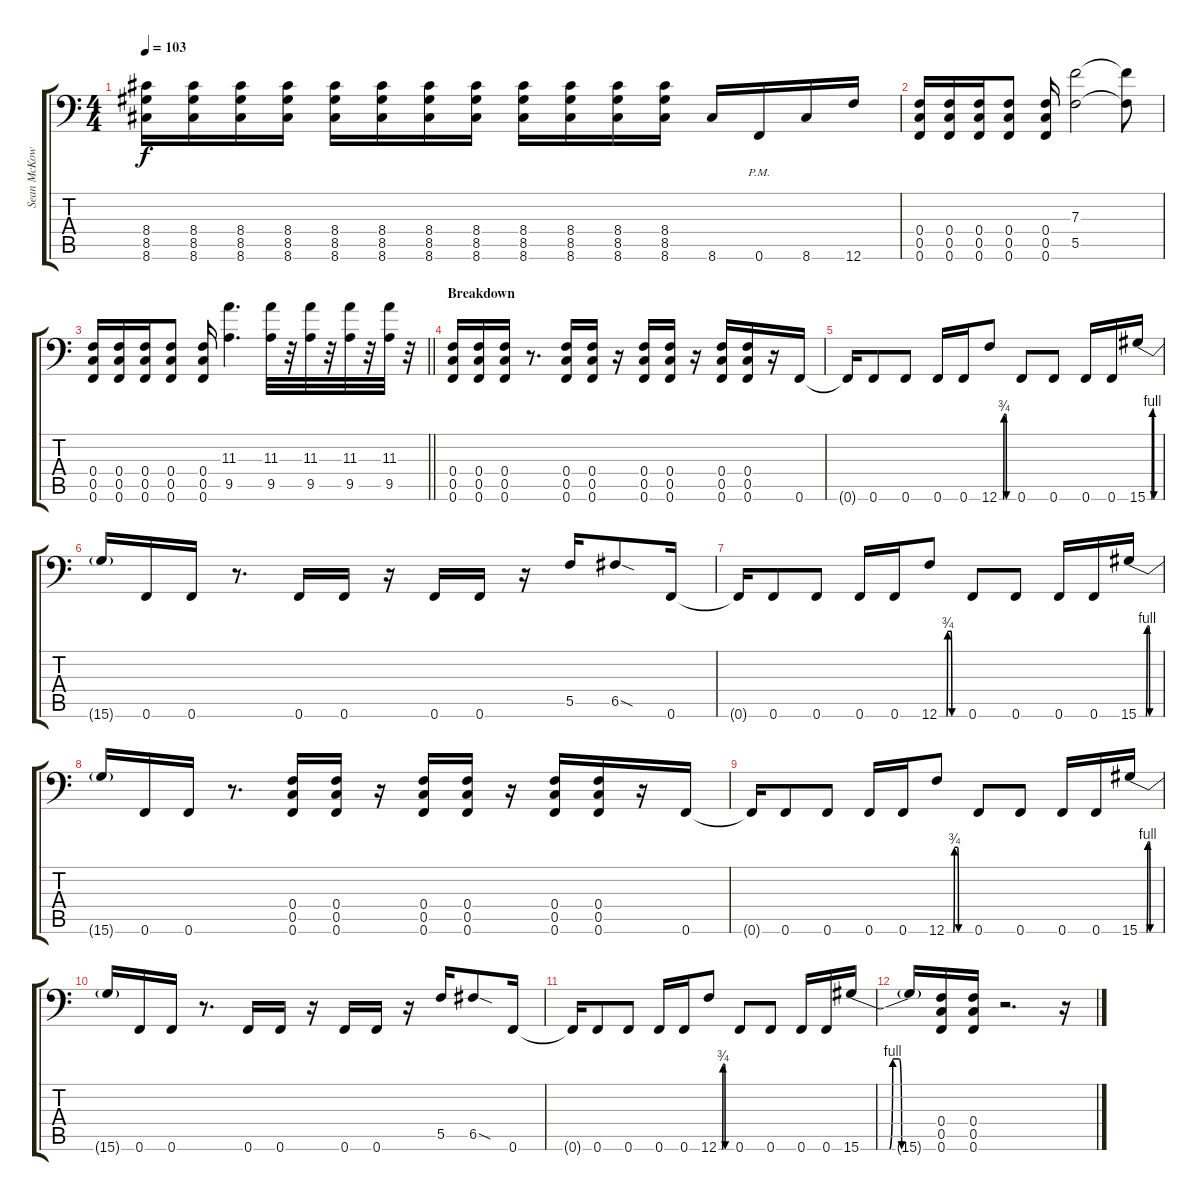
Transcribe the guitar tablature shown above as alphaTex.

\track ("Sean McKowski - Rhythm Guitar" "Sean McKow") {instrument distortionguitar}
\staff {score tabs}
\tuning (G3 D3 Bb2 F2 C2 F1) {hide}
\ts (4 4)
\tempo 103
\clef f4
\ks c
(8.4 8.5 8.6).16{dy f} (8.4 8.5 8.6).16 (8.4 8.5 8.6).16 (8.4 8.5 8.6).16 (8.4 8.5 8.6).16 (8.4 8.5 8.6).16 (8.4 8.5 8.6).16 (8.4 8.5 8.6).16 (8.4 8.5 8.6).16 (8.4 8.5 8.6).16 (8.4 8.5 8.6).16 (8.4 8.5 8.6).16 8.6.16 0.6{pm}.16 8.6.16 12.6.16 |
(0.4 0.5 0.6).16 (0.4 0.5 0.6).16 (0.4 0.5 0.6).16 (0.4 0.5 0.6).8 (0.4 0.5 0.6).16 (7.3 5.5).2 (7.3{t} 5.5{t}).8 |
\barLineRight lightlight
(0.4 0.5 0.6).16 (0.4 0.5 0.6).16 (0.4 0.5 0.6).16 (0.4 0.5 0.6).8 (0.4 0.5 0.6).16 (11.3 9.5).4{d} (11.3 9.5).32 r.32 (11.3 9.5).32 r.32 (11.3 9.5).32 r.32 (11.3 9.5).32 r.32 |
\section ("" "Breakdown")
(0.4 0.5 0.6).16 (0.4 0.5 0.6).16 (0.4 0.5 0.6).16 r.8{d} (0.4 0.5 0.6).16 (0.4 0.5 0.6).16 r.16 (0.4 0.5 0.6).16 (0.4 0.5 0.6).16 r.16 (0.4 0.5 0.6).16 (0.4 0.5 0.6).16 r.16 0.6.16 |
0.6{t}.16 0.6.8 0.6.8 0.6.16 0.6.16 12.6{be (custom 0 0 12 0 18 0 20 3 28 3 30 0 58 0 60 0)}.8 0.6.8 0.6.8 0.6.16 0.6.16 15.6{be (custom 0 0 15 0 22 0 25 4 30 4 32 0 60 0)}.16 |
15.6{t}.16 0.6.16 0.6.16 r.8{d} 0.6.16 0.6.16 r.16 0.6.16 0.6.16 r.16 5.5.16 6.5{sod}.8 0.6.16 |
0.6{t}.16 0.6.8 0.6.8 0.6.16 0.6.16 12.6{be (custom 0 0 12 0 18 0 20 3 28 3 30 0 58 0 60 0)}.8 0.6.8 0.6.8 0.6.16 0.6.16 15.6{be (custom 0 0 15 0 22 0 25 4 30 4 32 0 60 0)}.16 |
15.6{t}.16 0.6.16 0.6.16 r.8{d} (0.4 0.5 0.6).16 (0.4 0.5 0.6).16 r.16 (0.4 0.5 0.6).16 (0.4 0.5 0.6).16 r.16 (0.4 0.5 0.6).16 (0.4 0.5 0.6).16 r.16 0.6.16 |
0.6{t}.16 0.6.8 0.6.8 0.6.16 0.6.16 12.6{be (custom 0 0 12 0 18 0 20 3 28 3 30 0 58 0 60 0)}.8 0.6.8 0.6.8 0.6.16 0.6.16 15.6{be (custom 0 0 15 0 22 0 25 4 30 4 32 0 60 0)}.16 |
15.6{t}.16 0.6.16 0.6.16 r.8{d} 0.6.16 0.6.16 r.16 0.6.16 0.6.16 r.16 5.5.16 6.5{sod}.8 0.6.16 |
0.6{t}.16 0.6.8 0.6.8 0.6.16 0.6.16 12.6{be (custom 0 0 12 0 18 0 20 3 28 3 30 0 58 0 60 0)}.8 0.6.8 0.6.8 0.6.16 0.6.16 15.6{be (custom 0 0 15 0 22 0 25 4 30 4 32 0 60 0)}.16 |
15.6{t}.16 (0.4 0.5 0.6).16 (0.4 0.5 0.6).16 r.2{d} r.16
